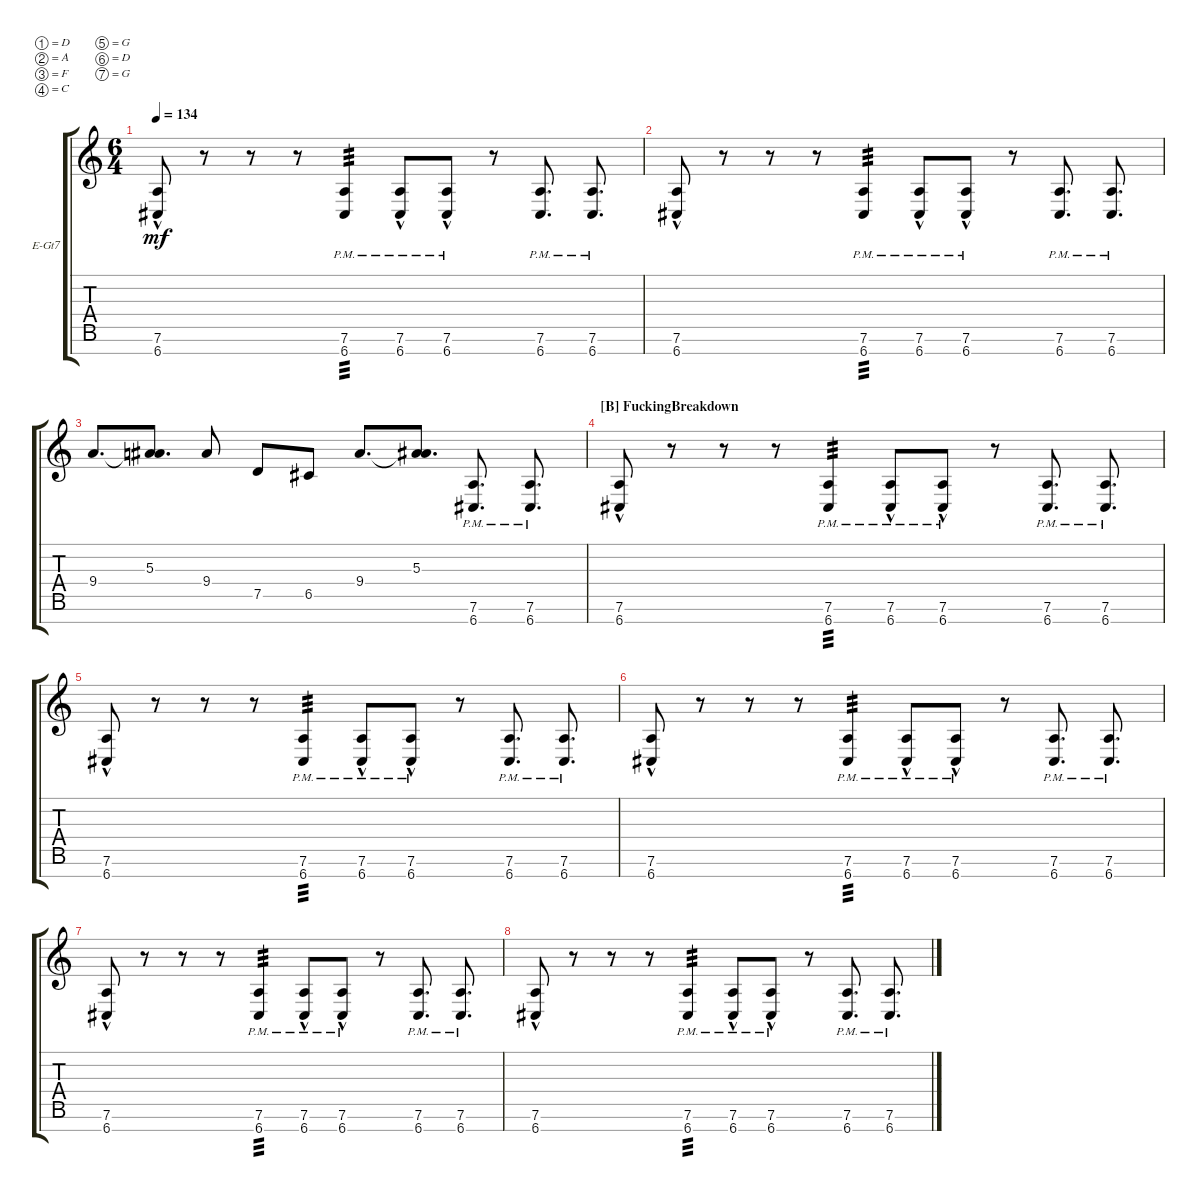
\defaultSystemsLayout 4
\bracketExtendMode groupsimilarinstruments
\firstSystemTrackNameOrientation horizontal
\otherSystemsTrackNameOrientation horizontal
\track ("Adesola" "E-Gt7") {instrument distortionguitar}
\staff {score tabs}
\tuning (D4 A3 F3 C3 G2 D2 G1)
\ts (6 4)
\tempo 134
\clef g2
\ks c
(6.7{hac} 7.6).8{dy mf} r.8 r.8 r.8 (6.7{pm} 7.6{pm}).4{tp 3} (6.7{hac pm} 7.6{hac pm}).8 (6.7{hac pm} 7.6{hac pm}).8 r.8 (6.7{pm} 7.6{pm}).8{d} (6.7{pm} 7.6{pm}).8{d} |
(6.7{hac} 7.6).8 r.8 r.8 r.8 (6.7{pm} 7.6{pm}).4{tp 3} (6.7{hac pm} 7.6{hac pm}).8 (6.7{hac pm} 7.6{hac pm}).8 r.8 (6.7{pm} 7.6{pm}).8{d} (6.7{pm} 7.6{pm}).8{d} |
9.4.8{d} (5.3 9.4{t}).8{d} 9.4.8 7.5.8 6.5.8 9.4.8{d} (9.4{t} 5.3).8{d} (6.7{pm} 7.6{pm}).8{d} (7.6{pm} 6.7{pm}).8{d} |
\section ("B" "FuckingBreakdown")
(6.7{hac} 7.6).8 r.8 r.8 r.8 (6.7{pm} 7.6{pm}).4{tp 3} (6.7{hac pm} 7.6{hac pm}).8 (6.7{hac pm} 7.6{hac pm}).8 r.8 (6.7{pm} 7.6{pm}).8{d} (6.7{pm} 7.6{pm}).8{d} |
(6.7{hac} 7.6).8 r.8 r.8 r.8 (6.7{pm} 7.6{pm}).4{tp 3} (6.7{hac pm} 7.6{hac pm}).8 (6.7{hac pm} 7.6{hac pm}).8 r.8 (6.7{pm} 7.6{pm}).8{d} (6.7{pm} 7.6{pm}).8{d} |
(6.7{hac} 7.6).8 r.8 r.8 r.8 (6.7{pm} 7.6{pm}).4{tp 3} (6.7{hac pm} 7.6{hac pm}).8 (6.7{hac pm} 7.6{hac pm}).8 r.8 (6.7{pm} 7.6{pm}).8{d} (6.7{pm} 7.6{pm}).8{d} |
(6.7{hac} 7.6).8 r.8 r.8 r.8 (6.7{pm} 7.6{pm}).4{tp 3} (6.7{hac pm} 7.6{hac pm}).8 (6.7{hac pm} 7.6{hac pm}).8 r.8 (6.7{pm} 7.6{pm}).8{d} (6.7{pm} 7.6{pm}).8{d} |
(6.7{hac} 7.6).8 r.8 r.8 r.8 (6.7{pm} 7.6{pm}).4{tp 3} (6.7{hac pm} 7.6{hac pm}).8 (6.7{hac pm} 7.6{hac pm}).8 r.8 (6.7{pm} 7.6{pm}).8{d} (6.7{pm} 7.6{pm}).8{d}
